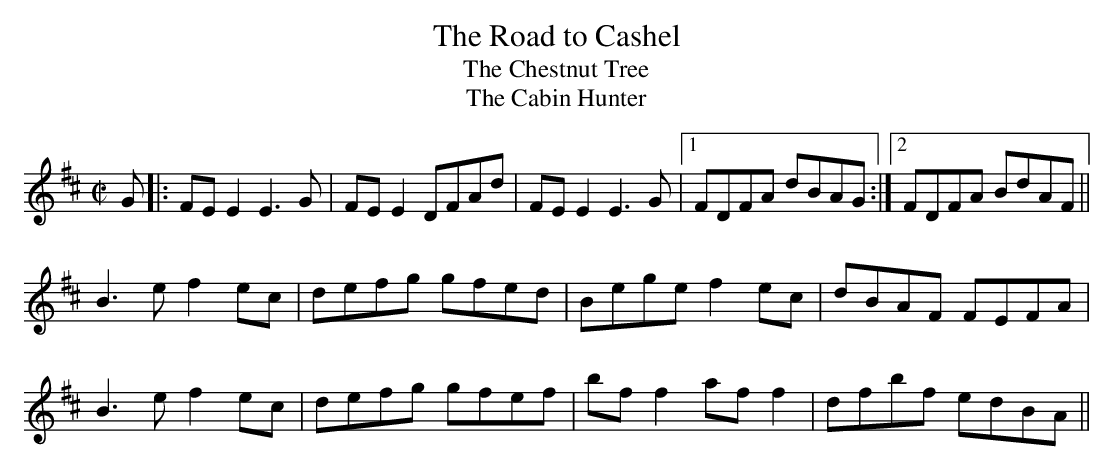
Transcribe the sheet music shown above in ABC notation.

X:1
T:Road to Cashel, The
T:Chestnut Tree, The
T:Cabin Hunter, The
M:C|
K:Edor
G|:FEE2 E3G|FEE2 DFAd|FEE2 E3G|1 FDFA dBAG:|2 FDFA BdAF||
B3e f2ec|defg gfed|Bege f2ec|dBAF FEFA|
B3e f2ec|defg gfef|bff2 aff2|dfbf edBA||
